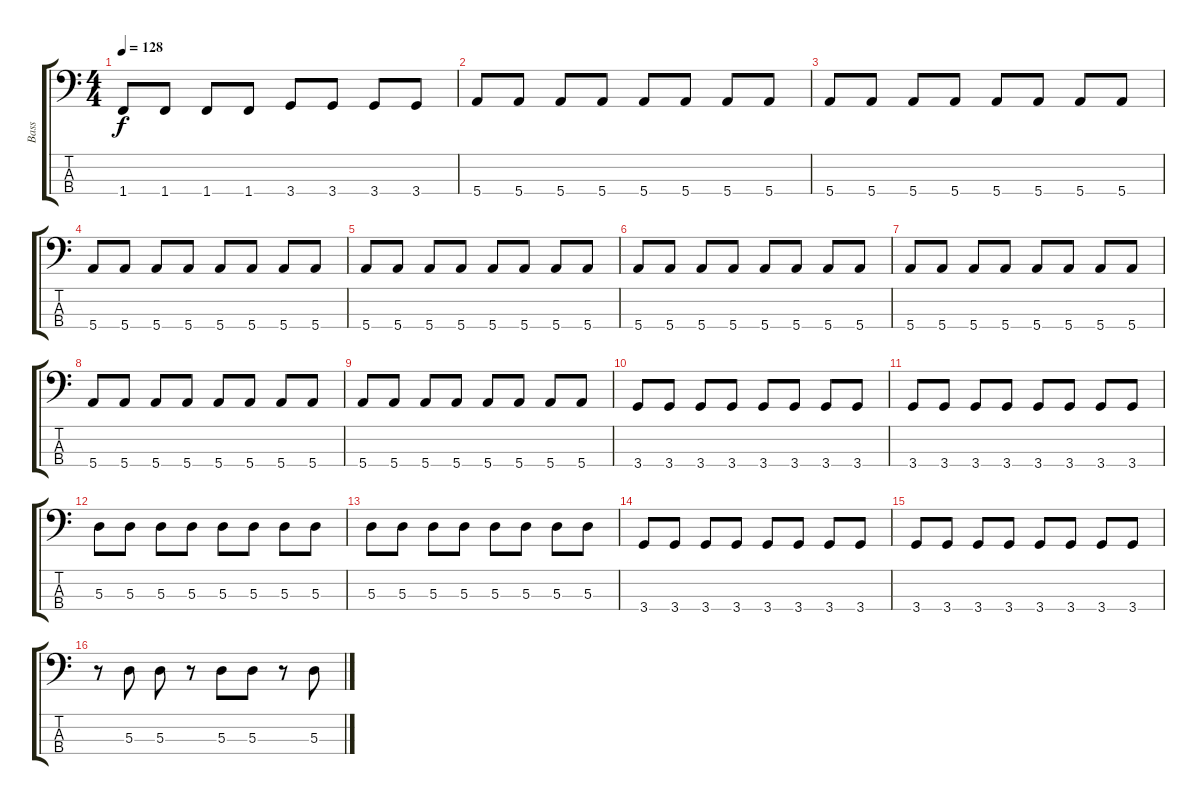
\track ("Bass" "Bass") {instrument slapbass1}
\staff {score tabs}
\tuning (G2 D2 A1 E1) {hide}
\ts (4 4)
\tempo 128
\clef f4
\ks c
1.4.8{dy f} 1.4.8 1.4.8 1.4.8 3.4.8 3.4.8 3.4.8 3.4.8 |
5.4.8 5.4.8 5.4.8 5.4.8 5.4.8 5.4.8 5.4.8 5.4.8 |
5.4.8 5.4.8 5.4.8 5.4.8 5.4.8 5.4.8 5.4.8 5.4.8 |
5.4.8 5.4.8 5.4.8 5.4.8 5.4.8 5.4.8 5.4.8 5.4.8 |
5.4.8 5.4.8 5.4.8 5.4.8 5.4.8 5.4.8 5.4.8 5.4.8 |
5.4.8 5.4.8 5.4.8 5.4.8 5.4.8 5.4.8 5.4.8 5.4.8 |
5.4.8 5.4.8 5.4.8 5.4.8 5.4.8 5.4.8 5.4.8 5.4.8 |
5.4.8 5.4.8 5.4.8 5.4.8 5.4.8 5.4.8 5.4.8 5.4.8 |
5.4.8 5.4.8 5.4.8 5.4.8 5.4.8 5.4.8 5.4.8 5.4.8 |
3.4.8 3.4.8 3.4.8 3.4.8 3.4.8 3.4.8 3.4.8 3.4.8 |
3.4.8 3.4.8 3.4.8 3.4.8 3.4.8 3.4.8 3.4.8 3.4.8 |
5.3.8 5.3.8 5.3.8 5.3.8 5.3.8 5.3.8 5.3.8 5.3.8 |
5.3.8 5.3.8 5.3.8 5.3.8 5.3.8 5.3.8 5.3.8 5.3.8 |
3.4.8 3.4.8 3.4.8 3.4.8 3.4.8 3.4.8 3.4.8 3.4.8 |
3.4.8 3.4.8 3.4.8 3.4.8 3.4.8 3.4.8 3.4.8 3.4.8 |
r.8 5.3.8 5.3.8 r.8 5.3.8 5.3.8 r.8 5.3.8
